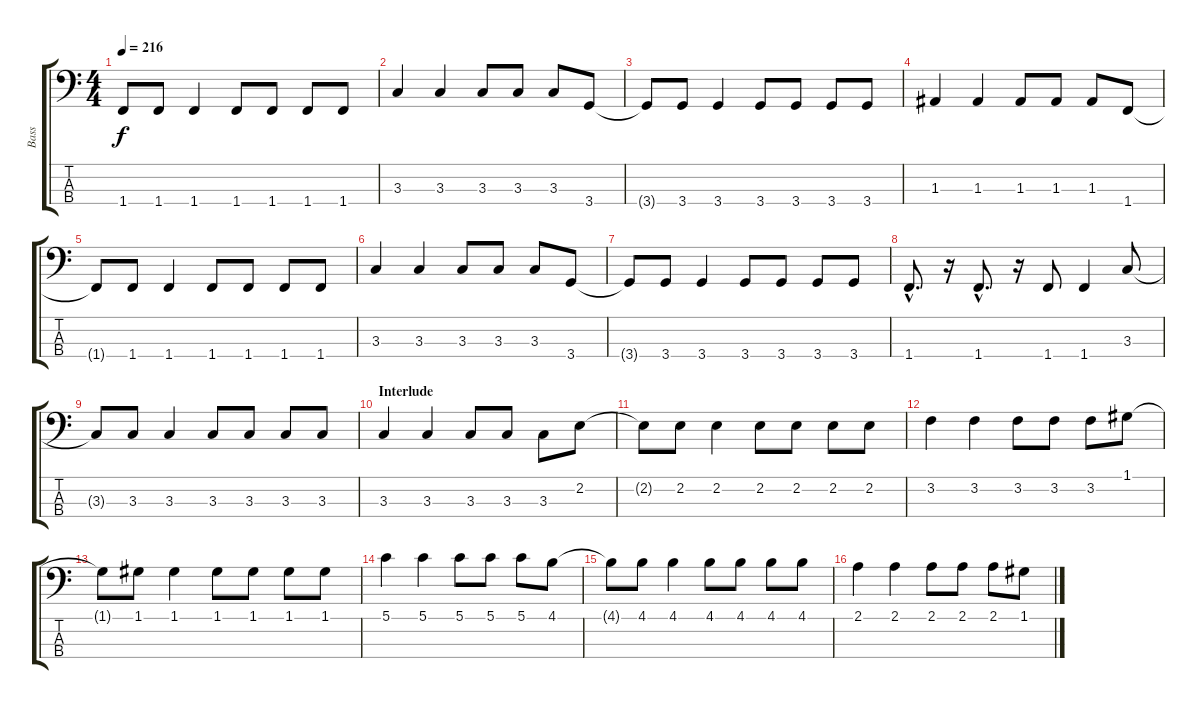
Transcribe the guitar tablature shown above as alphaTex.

\track ("Bass" "Bass") {instrument electricbasspick}
\staff {score tabs}
\tuning (G2 D2 A1 E1) {hide}
\ts (4 4)
\tempo 216
\clef f4
\ks c
1.4{t}.8{dy f} 1.4.8 1.4.4 1.4.8 1.4.8 1.4.8 1.4.8 |
3.3.4 3.3.4 3.3.8 3.3.8 3.3.8 3.4.8 |
3.4{t}.8 3.4.8 3.4.4 3.4.8 3.4.8 3.4.8 3.4.8 |
1.3.4 1.3.4 1.3.8 1.3.8 1.3.8 1.4.8 |
1.4{t}.8 1.4.8 1.4.4 1.4.8 1.4.8 1.4.8 1.4.8 |
3.3.4 3.3.4 3.3.8 3.3.8 3.3.8 3.4.8 |
3.4{t}.8 3.4.8 3.4.4 3.4.8 3.4.8 3.4.8 3.4.8 |
1.4{hac}.8{d} r.16 1.4{hac}.8{d} r.16 1.4.8 1.4.4 3.3.8 |
3.3{t}.8 3.3.8 3.3.4 3.3.8 3.3.8 3.3.8 3.3.8 |
\section ("" "Interlude")
3.3.4 3.3.4 3.3.8 3.3.8 3.3.8 2.2.8 |
2.2{t}.8 2.2.8 2.2.4 2.2.8 2.2.8 2.2.8 2.2.8 |
3.2.4 3.2.4 3.2.8 3.2.8 3.2.8 1.1.8 |
1.1{t}.8 1.1.8 1.1.4 1.1.8 1.1.8 1.1.8 1.1.8 |
5.1.4 5.1.4 5.1.8 5.1.8 5.1.8 4.1.8 |
4.1{t}.8 4.1.8 4.1.4 4.1.8 4.1.8 4.1.8 4.1.8 |
2.1.4 2.1.4 2.1.8 2.1.8 2.1.8 1.1.8
